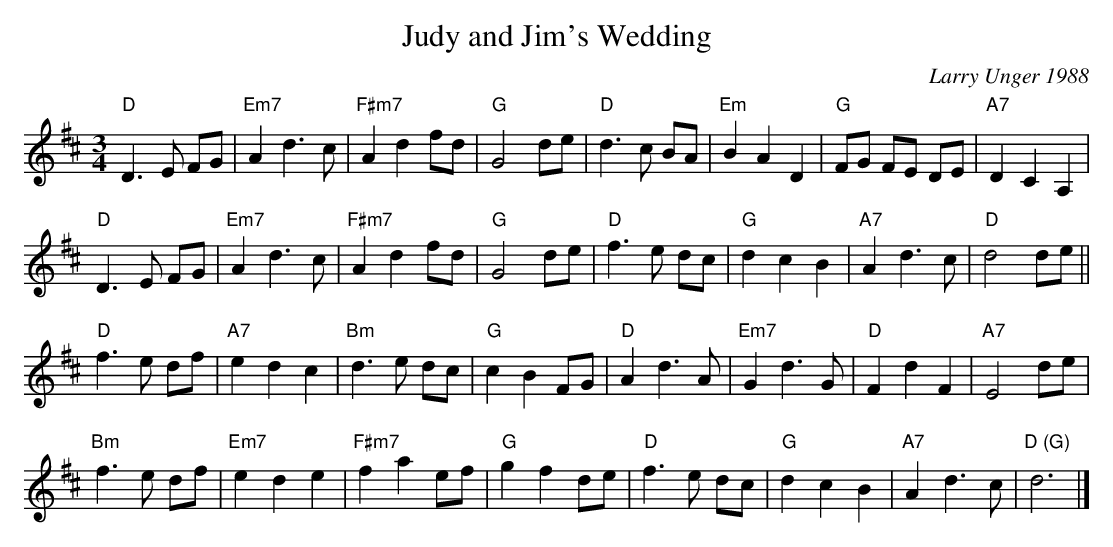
X:1
T:Judy and Jim's Wedding
C:Larry Unger 1988
M:3/4
K:D
"D"D3E FG| "Em7"A2d3c| "F#m7"A2d2fd| "G"G4de| \
"D"d3c BA| "Em"B2A2D2| "G"FG FE DE| "A7"D2C2A,2|
"D"D3E FG| "Em7"A2d3c| "F#m7"A2d2fd| "G"G4de| \
"D"f3e dc| "G"d2c2B2| "A7"A2d3c| "D"d4de||
"D"f3e df| "A7"e2d2c2| "Bm"d3e dc| "G"c2B2FG| \
"D"A2d3A| "Em7"G2d3G| "D"F2d2F2| "A7"E4de|
"Bm"f3e df| "Em7"e2d2e2| "F#m7"f2a2ef| "G"g2f2de| \
"D"f3e dc| "G"d2c2B2| "A7"A2d3c| "D (G)"d6|]
